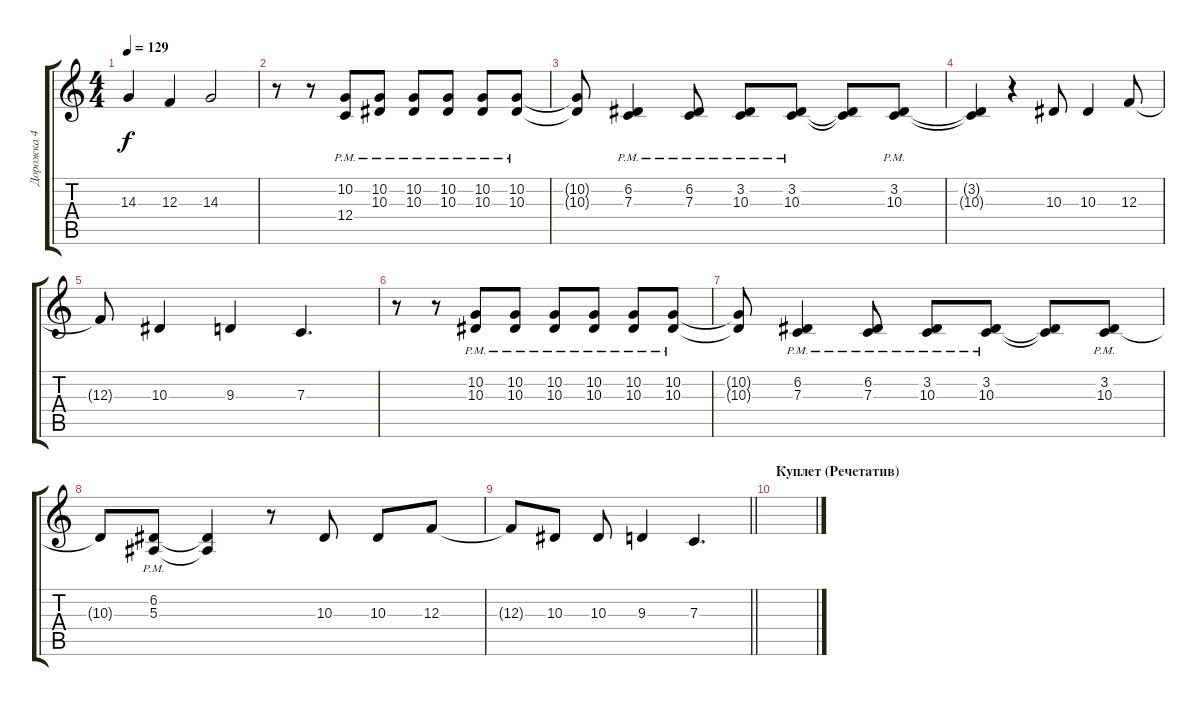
\track ("Дорожка 4" "Дорожка 4") {instrument tenorsax}
\staff {score tabs}
\tuning (D4 A3 F3 C3 G2 C2) {hide}
\ts (4 4)
\tempo 129
\clef g2
\ks c
14.3.4{dy f} 12.3.4 14.3.2 |
r.8 r.8 (10.2{pm} 12.4).8 (10.2{pm} 10.3).8 (10.2{pm} 10.3).8 (10.2{pm} 10.3).8 (10.2{pm} 10.3).8 (10.2{pm} 10.3).8 |
(10.2{t} 10.3{t}).8 (6.2{pm} 7.3).4 (6.2{pm} 7.3).8 (3.2{pm} 10.3).8 (3.2{pm} 10.3).8 (3.2{t} 10.3{t}).8 (3.2{pm} 10.3).8 |
(3.2{t} 10.3{t}).4 r.4 10.3.8 10.3.4 12.3.8 |
12.3{t}.8 10.3.4 9.3.4 7.3.4{d} |
r.8 r.8 (10.2{pm} 10.3).8 (10.2{pm} 10.3).8 (10.2{pm} 10.3).8 (10.2{pm} 10.3).8 (10.2{pm} 10.3).8 (10.2{pm} 10.3).8 |
(10.2{t} 10.3{t}).8 (6.2{pm} 7.3).4 (6.2{pm} 7.3).8 (3.2{pm} 10.3).8 (3.2{pm} 10.3).8 (3.2{t} 10.3{t}).8 (3.2{pm} 10.3).8 |
10.3{t}.8 (6.2{pm} 5.3).8 (6.2{t} 5.3{t}).4 r.8 10.3.8 10.3.8 12.3.8 |
\barLineRight lightlight
12.3{t}.8 10.3.8 10.3.8 9.3.4 7.3.4{d} |
\section ("" "Куплет (Речетатив)")
